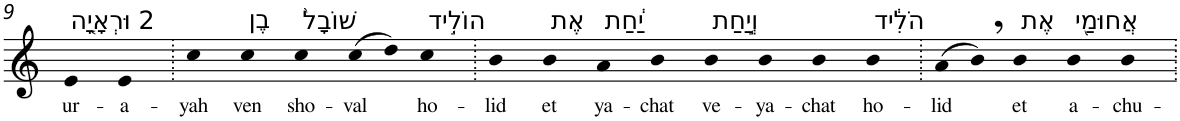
**kern	**text
*part1	*part1
*staff1	*staff1
*I"Piano	*
*I'Pno	*
!!LO:PB:g=z
*clefG2	*
*k[]	*
=9	=9
!LO:TX:a:t=2 וּרְאָיָ֤ה	!
!	!LO:LY:b
4e	ur-
!	!LO:LY:b
4e	-a-
=10.	=10.
!	!LO:LY:b
4cc	-yah
!LO:TX:a:t=בֶן	!
!	!LO:LY:b
4cc	ven
!LO:TX:a:t=שׁוֹבָל֙	!
!	!LO:LY:b
4cc	sho-
!	!LO:LY:b
(>8cc	-val
8dd)	.
!LO:TX:a:t=הוֹלִ֣יד	!
!	!LO:LY:b
4cc	ho-
=11.	=11.
!	!LO:LY:b
4b	-lid
!LO:TX:a:t=אֶת	!
!	!LO:LY:b
4b	et
!LO:TX:a:t=יַ֔חַת	!
!	!LO:LY:b
4a	ya-
!	!LO:LY:b
4b	-chat
!LO:TX:a:t=וְיַ֣חַת	!
!	!LO:LY:b
4b	ve-
!	!LO:LY:b
4b	-ya-
!	!LO:LY:b
4b	-chat
!LO:TX:a:t=הֹלִ֔יד	!
!	!LO:LY:b
4b	ho-
=12.	=12.
!	!LO:LY:b
(>8a	-lid
8b,)	.
!LO:TX:a:t=אֶת	!
!	!LO:LY:b
4b	et
!LO:TX:a:t=אֲחוּמַ֖י	!
!	!LO:LY:b
4b	a-
!	!LO:LY:b
4b	-chu-
=.	=.
*-	*-
